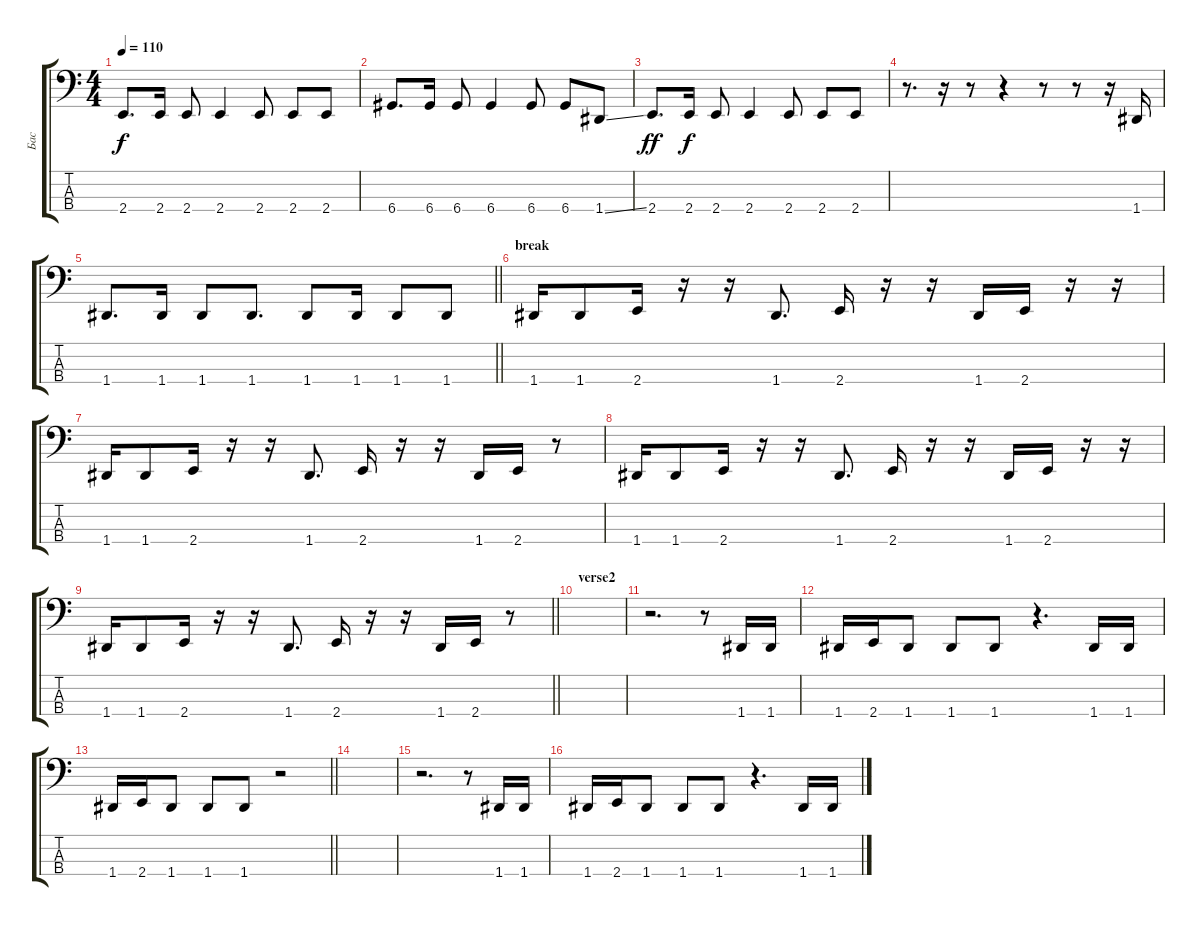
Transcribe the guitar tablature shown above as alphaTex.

\track ("Бас" "Бас") {instrument electricbassfinger}
\staff {score tabs}
\tuning (G2 D2 A1 D1) {hide}
\ts (4 4)
\tempo 110
\clef f4
\ks c
2.4.8{d dy f} 2.4.16 2.4.8 2.4.4 2.4.8 2.4.8 2.4.8 |
6.4.8{d} 6.4.16 6.4.8 6.4.4 6.4.8 6.4.8 1.4{ss}.8 |
2.4.8{d dy ff} 2.4.16{dy f} 2.4.8 2.4.4 2.4.8 2.4.8 2.4.8 |
r.8{d} r.16 r.8 r.4 r.8 r.8 r.16 1.4.16 |
\barLineRight lightlight
1.4.8{d} 1.4.16 1.4.8 1.4.8{d} 1.4.8 1.4.16 1.4.8 1.4.8 |
\section ("" "break")
1.4.16 1.4.8 2.4.16 r.16 r.16 1.4.8{d} 2.4.16 r.16 r.16 1.4.16 2.4.16 r.16 r.16 |
1.4.16 1.4.8 2.4.16 r.16 r.16 1.4.8{d} 2.4.16 r.16 r.16 1.4.16 2.4.16 r.8 |
1.4.16 1.4.8 2.4.16 r.16 r.16 1.4.8{d} 2.4.16 r.16 r.16 1.4.16 2.4.16 r.16 r.16 |
\barLineRight lightlight
1.4.16 1.4.8 2.4.16 r.16 r.16 1.4.8{d} 2.4.16 r.16 r.16 1.4.16 2.4.16 r.8 |
\section ("" "verse2")
|
r.2{d} r.8 1.4.16 1.4.16 |
1.4.16 2.4.16 1.4.8 1.4.8 1.4.8 r.4{d} 1.4.16 1.4.16 |
\barLineRight lightlight
1.4.16 2.4.16 1.4.8 1.4.8 1.4.8 r.2 |
|
r.2{d} r.8 1.4.16 1.4.16 |
1.4.16 2.4.16 1.4.8 1.4.8 1.4.8 r.4{d} 1.4.16 1.4.16
